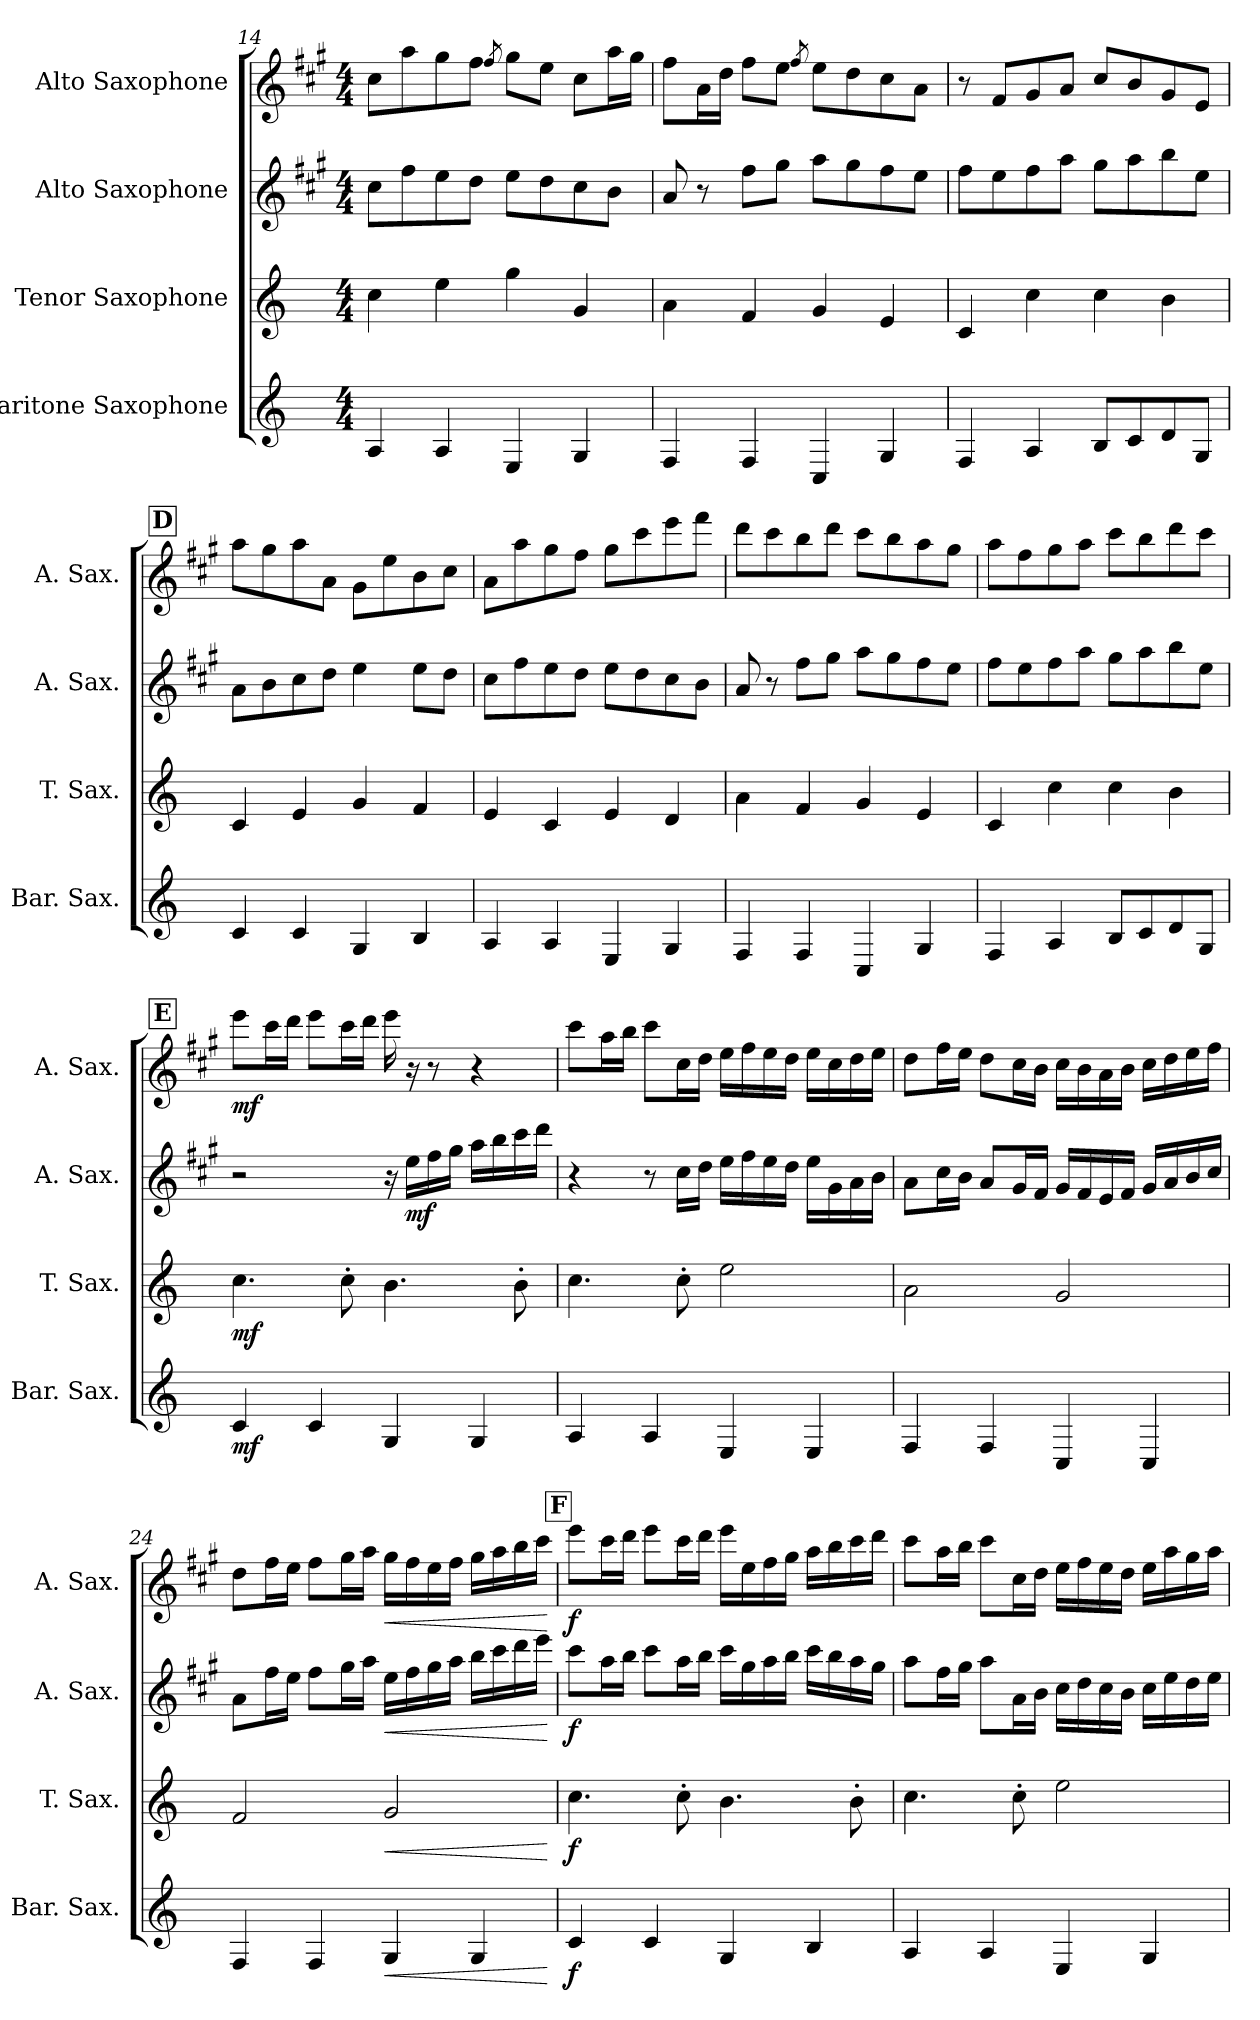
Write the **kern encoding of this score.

**kern	**dynam	**kern	**dynam	**kern	**dynam	**kern	**dynam
*part4	*part4	*part3	*part3	*part2	*part2	*part1	*part1
*staff4	*staff4	*staff3	*staff3	*staff2	*staff2	*staff1	*staff1
*I"Baritone Saxophone	*	*I"Tenor Saxophone	*	*I"Alto Saxophone	*	*I"Alto Saxophone	*
*I'Bar. Sax.	*	*I'T. Sax.	*	*I'A. Sax.	*	*I'A. Sax.	*
!!LO:PB:g=z
*clefG2	*	*clefG2	*	*clefG2	*	*clefG2	*
*ITrd12c21	*	*ITrd8c14	*	*ITrd5c9	*	*ITrd5c9	*
*k[]	*	*k[]	*	*k[]	*	*k[]	*
*M4/4	*	*M4/4	*	*M4/4	*	*M4/4	*
=14	=14	=14	=14	=14	=14	=14	=14
4AA/	.	4c\	.	8e\L	.	8e\L	.
.	.	.	.	8a\	.	8cc\	.
4AA/	.	4e\	.	8g\	.	8b\	.
.	.	.	.	8f\J	.	8a\J	.
.	.	.	.	.	.	8qa/	.
4EE/	.	4g\	.	8g\L	.	8b\L	.
.	.	.	.	8f\	.	8g\J	.
4GG/	.	4G/	.	8e\	.	8e\L	.
.	.	.	.	8d\J	.	16cc\L	.
.	.	.	.	.	.	16b\JJ	.
=15	=15	=15	=15	=15	=15	=15	=15
4FF/	.	4A\	.	8c/	.	8a\L	.
.	.	.	.	8r	.	16c\L	.
.	.	.	.	.	.	16f\JJ	.
4FF/	.	4F/	.	8a\L	.	8a\L	.
.	.	.	.	8b\J	.	8g\J	.
.	.	.	.	.	.	8qa/	.
4CC/	.	4G/	.	8cc\L	.	8g\L	.
.	.	.	.	8b\	.	8f\	.
4GG/	.	4E/	.	8a\	.	8e\	.
.	.	.	.	8g\J	.	8c\J	.
=16	=16	=16	=16	=16	=16	=16	=16
4FF/	.	4C/	.	8a\L	.	8r	.
.	.	.	.	8g\	.	8A/L	.
4AA/	.	4c\	.	8a\	.	8B/	.
.	.	.	.	8cc\J	.	8c/J	.
8BB/L	.	4c\	.	8b\L	.	8e/L	.
8C/	.	.	.	8cc\	.	8d/	.
8D/	.	4B\	.	8dd\	.	8B/	.
8GG/J	.	.	.	8g\J	.	8G/J	.
!!LO:REH:place=s1:a:B:fs=14:t=D
=17	=17	=17	=17	=17	=17	=17	=17
4C/	.	4C/	.	8c\L	.	8cc\L	.
.	.	.	.	8d\	.	8b\	.
4C/	.	4E/	.	8e\	.	8cc\	.
.	.	.	.	8f\J	.	8c\J	.
4GG/	.	4G/	.	4g\	.	8B\L	.
.	.	.	.	.	.	8g\	.
4BB/	.	4F/	.	8g\L	.	8d\	.
.	.	.	.	8f\J	.	8e\J	.
!!LO:LB:g=z
=18	=18	=18	=18	=18	=18	=18	=18
4AA/	.	4E/	.	8e\L	.	8c\L	.
.	.	.	.	8a\	.	8cc\	.
4AA/	.	4C/	.	8g\	.	8b\	.
.	.	.	.	8f\J	.	8a\J	.
4EE/	.	4E/	.	8g\L	.	8b\L	.
.	.	.	.	8f\	.	8ee\	.
4GG/	.	4D/	.	8e\	.	8gg\	.
.	.	.	.	8d\J	.	8aa\J	.
=19	=19	=19	=19	=19	=19	=19	=19
4FF/	.	4A\	.	8c/	.	8ff\L	.
.	.	.	.	8r	.	8ee\	.
4FF/	.	4F/	.	8a\L	.	8dd\	.
.	.	.	.	8b\J	.	8ff\J	.
4CC/	.	4G/	.	8cc\L	.	8ee\L	.
.	.	.	.	8b\	.	8dd\	.
4GG/	.	4E/	.	8a\	.	8cc\	.
.	.	.	.	8g\J	.	8b\J	.
=20	=20	=20	=20	=20	=20	=20	=20
4FF/	.	4C/	.	8a\L	.	8cc\L	.
.	.	.	.	8g\	.	8a\	.
4AA/	.	4c\	.	8a\	.	8b\	.
.	.	.	.	8cc\J	.	8cc\J	.
8BB/L	.	4c\	.	8b\L	.	8ee\L	.
8C/	.	.	.	8cc\	.	8dd\	.
8D/	.	4B\	.	8dd\	.	8ff\	.
8GG/J	.	.	.	8g\J	.	8ee\J	.
!!LO:LB:g=z
!!LO:REH:place=s1:a:B:fs=14:t=E
=21	=21	=21	=21	=21	=21	=21	=21
!	!LO:DY:b	!	!LO:DY:b	!	!	!	!LO:DY:b
4C/	mf	4.c\	mf	2r	.	8gg\L	mf
.	.	.	.	.	.	16ee\L	.
.	.	.	.	.	.	16ff\JJ	.
4C/	.	.	.	.	.	8gg\L	.
.	.	8c'\	.	.	.	16ee\L	.
.	.	.	.	.	.	16ff\JJ	.
4GG/	.	4.B\	.	16r	.	16gg\	.
!	!	!	!	!	!LO:DY:b	!	!
.	.	.	.	16g\LL	mf	16r	.
.	.	.	.	16a\	.	8r	.
.	.	.	.	16b\JJ	.	.	.
4GG/	.	.	.	16cc\LL	.	4r	.
.	.	.	.	16dd\	.	.	.
.	.	8B'\	.	16ee\	.	.	.
.	.	.	.	16ff\JJ	.	.	.
=22	=22	=22	=22	=22	=22	=22	=22
4AA/	.	4.c\	.	4r	.	8ee\L	.
.	.	.	.	.	.	16cc\L	.
.	.	.	.	.	.	16dd\JJ	.
4AA/	.	.	.	8r	.	8ee\L	.
.	.	8c'\	.	16e\LL	.	16e\L	.
.	.	.	.	16f\JJ	.	16f\JJ	.
4EE/	.	2e\	.	16g\LL	.	16g\LL	.
.	.	.	.	16a\	.	16a\	.
.	.	.	.	16g\	.	16g\	.
.	.	.	.	16f\JJ	.	16f\JJ	.
4EE/	.	.	.	16g\LL	.	16g\LL	.
.	.	.	.	16B\	.	16e\	.
.	.	.	.	16c\	.	16f\	.
.	.	.	.	16d\JJ	.	16g\JJ	.
!!LO:PB:g=z
=23	=23	=23	=23	=23	=23	=23	=23
4FF/	.	2A\	.	8c\L	.	8f\L	.
.	.	.	.	16e\L	.	16a\L	.
.	.	.	.	16d\JJ	.	16g\JJ	.
4FF/	.	.	.	8c/L	.	8f\L	.
.	.	.	.	16B/L	.	16e\L	.
.	.	.	.	16A/JJ	.	16d\JJ	.
4CC/	.	2G/	.	16B/LL	.	16e\LL	.
.	.	.	.	16A/	.	16d\	.
.	.	.	.	16G/	.	16c\	.
.	.	.	.	16A/JJ	.	16d\JJ	.
4CC/	.	.	.	16B/LL	.	16e\LL	.
.	.	.	.	16c/	.	16f\	.
.	.	.	.	16d/	.	16g\	.
.	.	.	.	16e/JJ	.	16a\JJ	.
=24	=24	=24	=24	=24	=24	=24	=24
4FF/	.	2F/	.	8c\L	.	8f\L	.
.	.	.	.	16a\L	.	16a\L	.
.	.	.	.	16g\JJ	.	16g\JJ	.
4FF/	.	.	.	8a\L	.	8a\L	.
.	.	.	.	16b\L	.	16b\L	.
.	.	.	.	16cc\JJ	.	16cc\JJ	.
!	!LO:HP:b	!	!LO:HP:b	!	!LO:HP:b	!	!LO:HP:b
4GG/	<	2G/	<	16g\LL	<	16b\LL	<
.	.	.	.	16a\	.	16a\	.
.	.	.	.	16b\	.	16g\	.
.	.	.	.	16cc\JJ	.	16a\JJ	.
4GG/	.	.	.	16dd\LL	.	16b\LL	.
.	.	.	.	16ee\	.	16cc\	.
.	.	.	.	16ff\	.	16dd\	.
.	.	.	.	16gg\JJ	.	16ee\JJ	.
.	[	.	[	.	[	.	[
!!LO:LB:g=z
!!LO:REH:place=s1:a:B:fs=14:t=F
=25	=25	=25	=25	=25	=25	=25	=25
!	!LO:DY:b	!	!LO:DY:b	!	!LO:DY:b	!	!LO:DY:b
4C/	f	4.c\	f	8ee\L	f	8gg\L	f
.	.	.	.	16cc\L	.	16ee\L	.
.	.	.	.	16dd\JJ	.	16ff\JJ	.
4C/	.	.	.	8ee\L	.	8gg\L	.
.	.	8c'\	.	16cc\L	.	16ee\L	.
.	.	.	.	16dd\JJ	.	16ff\JJ	.
4GG/	.	4.B\	.	16ee\LL	.	16gg\LL	.
.	.	.	.	16b\	.	16g\	.
.	.	.	.	16cc\	.	16a\	.
.	.	.	.	16dd\JJ	.	16b\JJ	.
4BB/	.	.	.	16ee\LL	.	16cc\LL	.
.	.	.	.	16dd\	.	16dd\	.
.	.	8B'\	.	16cc\	.	16ee\	.
.	.	.	.	16b\JJ	.	16ff\JJ	.
=26	=26	=26	=26	=26	=26	=26	=26
4AA/	.	4.c\	.	8cc\L	.	8ee\L	.
.	.	.	.	16a\L	.	16cc\L	.
.	.	.	.	16b\JJ	.	16dd\JJ	.
4AA/	.	.	.	8cc\L	.	8ee\L	.
.	.	8c'\	.	16c\L	.	16e\L	.
.	.	.	.	16d\JJ	.	16f\JJ	.
4EE/	.	2e\	.	16e\LL	.	16g\LL	.
.	.	.	.	16f\	.	16a\	.
.	.	.	.	16e\	.	16g\	.
.	.	.	.	16d\JJ	.	16f\JJ	.
4GG/	.	.	.	16e\LL	.	16g\LL	.
.	.	.	.	16g\	.	16cc\	.
.	.	.	.	16f\	.	16b\	.
.	.	.	.	16g\JJ	.	16cc\JJ	.
=	=	=	=	=	=	=	=
*-	*-	*-	*-	*-	*-	*-	*-
